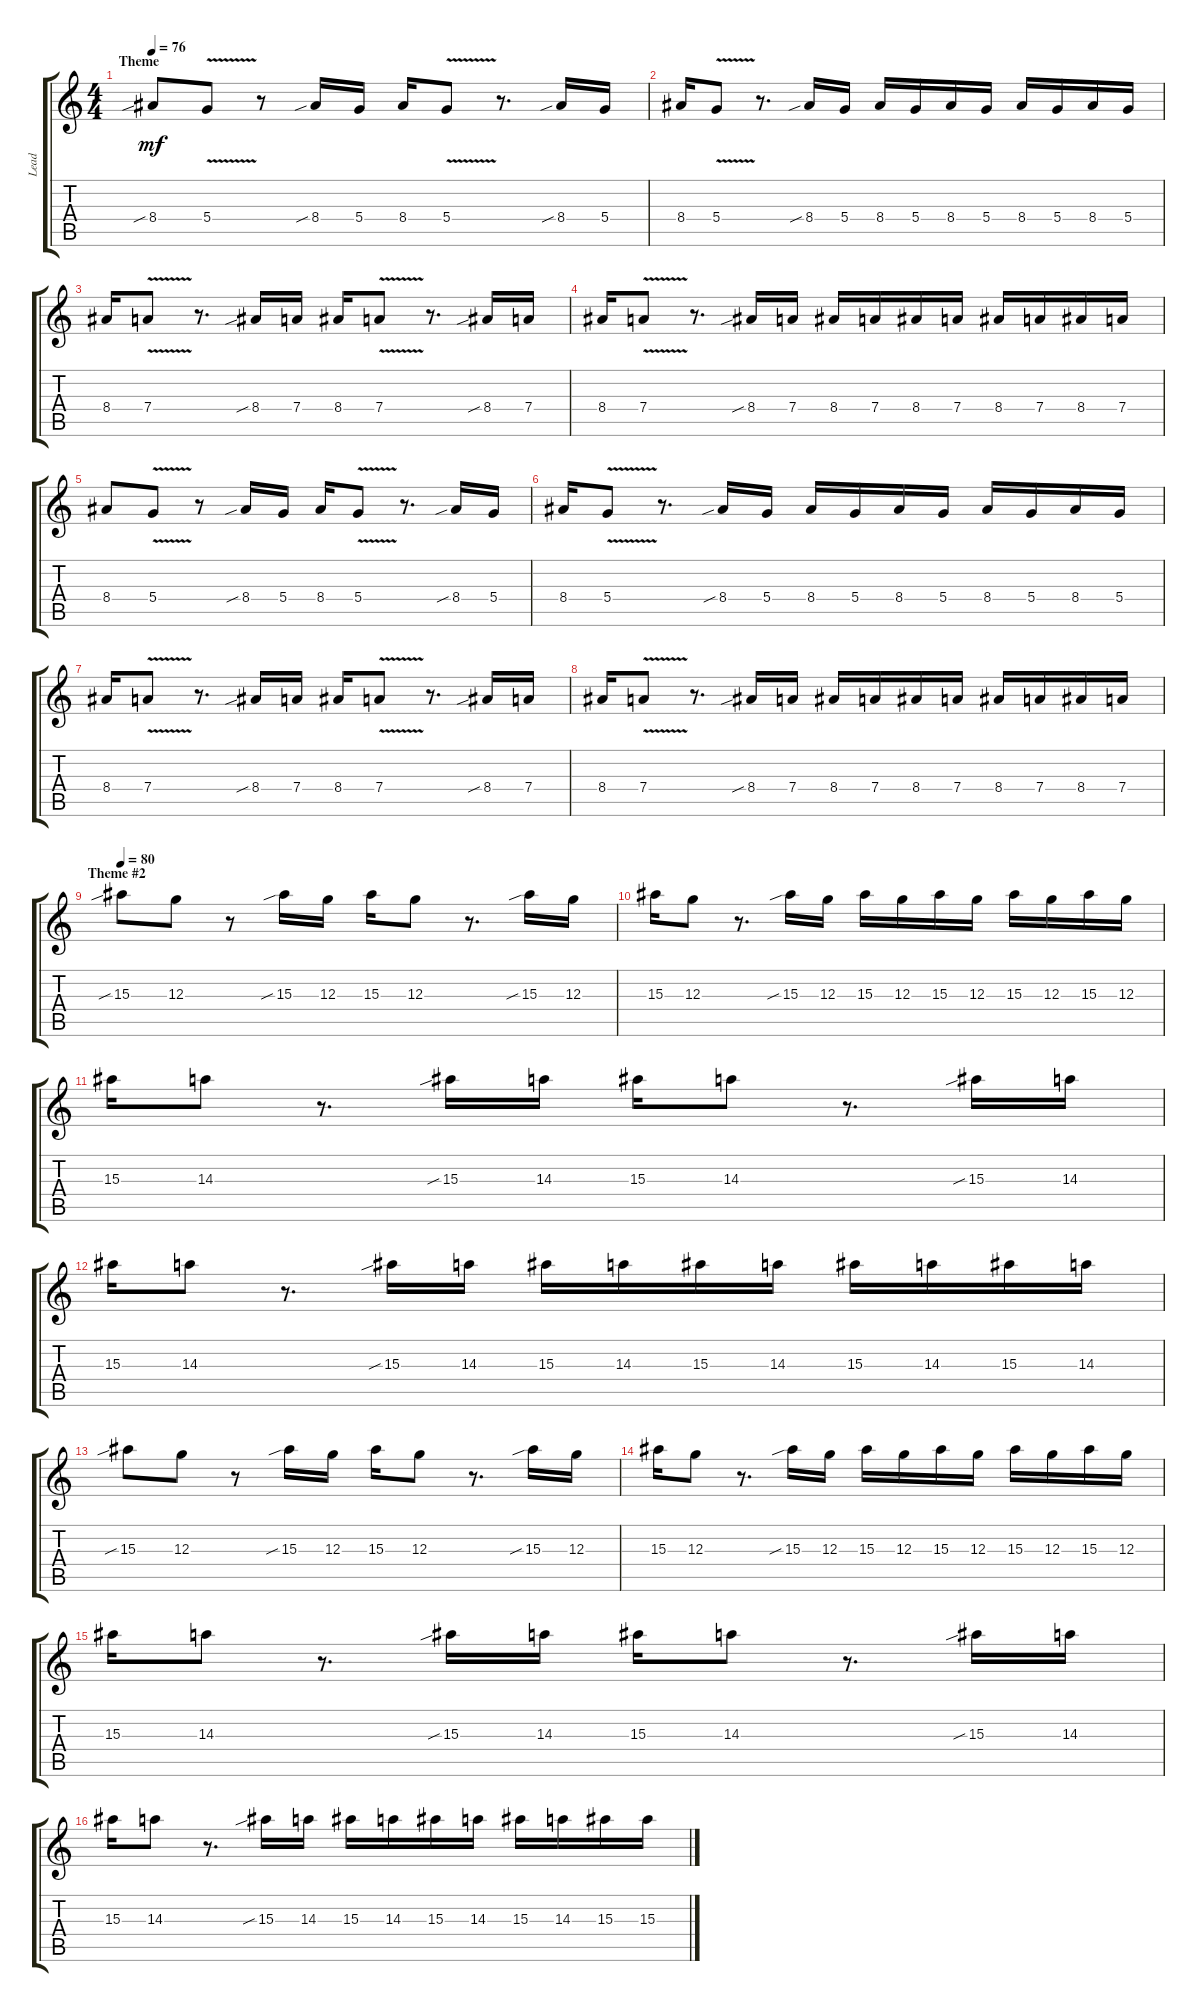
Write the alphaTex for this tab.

\track ("Lead" "Lead") {instrument overdrivenguitar}
\staff {score tabs}
\tuning (E4 B3 G3 D3 A2 E2) {hide}
\ts (4 4)
\section ("" "Theme")
\tempo 76
\clef g2
\ks c
8.4{sib}.8{dy mf} 5.4{v}.8 r.8 8.4{sib}.16 5.4.16 8.4.16 5.4{v}.8 r.8{d} 8.4{sib}.16 5.4.16 |
8.4.16 5.4{v}.8 r.8{d} 8.4{sib}.16 5.4.16 8.4.16 5.4.16 8.4.16 5.4.16 8.4.16 5.4.16 8.4.16 5.4.16 |
8.4.16 7.4{v}.8 r.8{d} 8.4{sib}.16 7.4.16 8.4.16 7.4{v}.8 r.8{d} 8.4{sib}.16 7.4.16 |
8.4.16 7.4{v}.8 r.8{d} 8.4{sib}.16 7.4.16 8.4.16 7.4.16 8.4.16 7.4.16 8.4.16 7.4.16 8.4.16 7.4.16 |
8.4.8 5.4{v}.8 r.8 8.4{sib}.16 5.4.16 8.4.16 5.4{v}.8 r.8{d} 8.4{sib}.16 5.4.16 |
8.4.16 5.4{v}.8 r.8{d} 8.4{sib}.16 5.4.16 8.4.16 5.4.16 8.4.16 5.4.16 8.4.16 5.4.16 8.4.16 5.4.16 |
8.4.16 7.4{v}.8 r.8{d} 8.4{sib}.16 7.4.16 8.4.16 7.4{v}.8 r.8{d} 8.4{sib}.16 7.4.16 |
8.4.16 7.4{v}.8 r.8{d} 8.4{sib}.16 7.4.16 8.4.16 7.4.16 8.4.16 7.4.16 8.4.16 7.4.16 8.4.16 7.4.16 |
\section ("" "Theme #2")
\tempo 80
15.3{sib}.8 12.3.8 r.8 15.3{sib}.16 12.3.16 15.3.16 12.3.8 r.8{d} 15.3{sib}.16 12.3.16 |
15.3.16 12.3.8 r.8{d} 15.3{sib}.16 12.3.16 15.3.16 12.3.16 15.3.16 12.3.16 15.3.16 12.3.16 15.3.16 12.3.16 |
15.3.16 14.3.8 r.8{d} 15.3{sib}.16 14.3.16 15.3.16 14.3.8 r.8{d} 15.3{sib}.16 14.3.16 |
15.3.16 14.3.8 r.8{d} 15.3{sib}.16 14.3.16 15.3.16 14.3.16 15.3.16 14.3.16 15.3.16 14.3.16 15.3.16 14.3.16 |
15.3{sib}.8 12.3.8 r.8 15.3{sib}.16 12.3.16 15.3.16 12.3.8 r.8{d} 15.3{sib}.16 12.3.16 |
15.3.16 12.3.8 r.8{d} 15.3{sib}.16 12.3.16 15.3.16 12.3.16 15.3.16 12.3.16 15.3.16 12.3.16 15.3.16 12.3.16 |
15.3.16 14.3.8 r.8{d} 15.3{sib}.16 14.3.16 15.3.16 14.3.8 r.8{d} 15.3{sib}.16 14.3.16 |
15.3.16 14.3.8 r.8{d} 15.3{sib}.16 14.3.16 15.3.16 14.3.16 15.3.16 14.3.16 15.3.16 14.3.16 15.3.16 15.3.16
